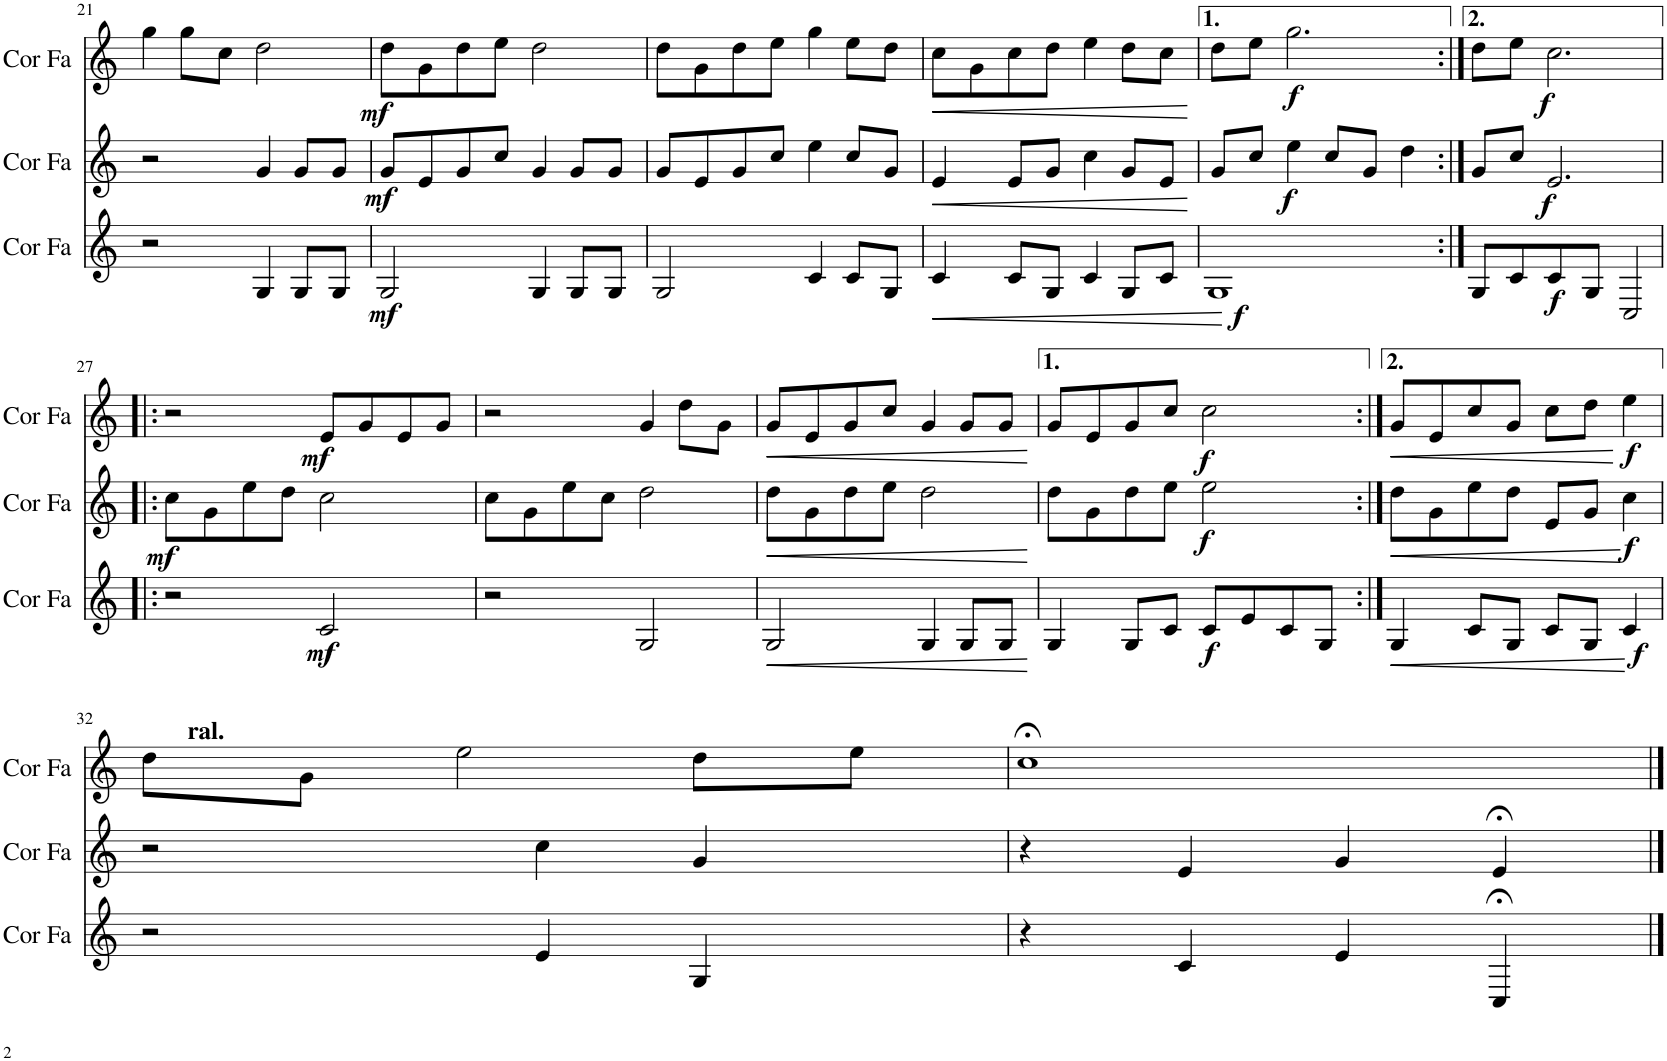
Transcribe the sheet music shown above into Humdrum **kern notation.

**kern	**dynam	**kern	**dynam	**kern	**dynam
*part3	*part3	*part2	*part2	*part1	*part1
*staff3	*staff3	*staff2	*staff2	*staff1	*staff1
*I"Cor en Fa	*	*I"Cor en Fa	*	*I"Cor en Fa	*
*I'Cor Fa	*	*I'Cor Fa	*	*I'Cor Fa	*
!!LO:PB:g=z
*clefG2	*	*clefG2	*	*clefG2	*
*Trd4c7	*	*Trd4c7	*	*Trd4c7	*
*k[]	*	*k[]	*	*k[]	*
*M4/4	*	*M4/4	*	*M4/4	*
=21	=21	=21	=21	=21	=21
2r	.	2r	.	4gg\	.
.	.	.	.	8gg\L	.
.	.	.	.	8cc\J	.
4G/	.	4g/	.	2dd\	.
8G/L	.	8g/L	.	.	.
8G/J	.	8g/J	.	.	.
=22	=22	=22	=22	=22	=22
!	!LO:DY:b	!	!LO:DY:b	!	!LO:DY:b
2G/	mf	8g/L	mf	8dd\L	mf
.	.	8e/	.	8g\	.
.	.	8g/	.	8dd\	.
.	.	8cc/J	.	8ee\J	.
4G/	.	4g/	.	2dd\	.
8G/L	.	8g/L	.	.	.
8G/J	.	8g/J	.	.	.
=23	=23	=23	=23	=23	=23
2G/	.	8g/L	.	8dd\L	.
.	.	8e/	.	8g\	.
.	.	8g/	.	8dd\	.
.	.	8cc/J	.	8ee\J	.
4c/	.	4ee\	.	4gg\	.
8c/L	.	8cc/L	.	8ee\L	.
8G/J	.	8g/J	.	8dd\J	.
=24	=24	=24	=24	=24	=24
!	!LO:HP:b	!	!LO:HP:b	!	!LO:HP:b
4c/	<	4e/	<	8cc\L	<
.	.	.	.	8g\	.
8c/L	.	8e/L	.	8cc\	.
8G/J	.	8g/J	.	8dd\J	.
4c/	.	4cc\	.	4ee\	.
8G/L	.	8g/L	.	8dd\L	.
8c/J	.	8e/J	.	8cc\J	.
.	[	.	[	.	[
=25	=25	=25	=25	=25	=25
!	!LO:DY:b	!	!	!	!
1G	f	8g/L	.	8dd\L	.
.	.	8cc/J	.	8ee\J	.
!	!	!	!LO:DY:b	!	!LO:DY:b
.	.	4ee\	f	2.gg\	f
.	.	8cc/L	.	.	.
.	.	8g/J	.	.	.
.	.	4dd\	.	.	.
=26:|!	=26:|!	=26:|!	=26:|!	=26:|!	=26:|!
8G/L	.	8g/L	.	8dd\L	.
8c/	.	8cc/J	.	8ee\J	.
!	!LO:DY:b	!	!LO:DY:b	!	!LO:DY:b
8c/	f	2.e/	f	2.cc\	f
8G/J	.	.	.	.	.
2C/	.	.	.	.	.
!!LO:LB:g=z
=27!|:	=27!|:	=27!|:	=27!|:	=27!|:	=27!|:
!	!	!	!LO:DY:b	!	!
2r	.	8cc\L	mf	2r	.
.	.	8g\	.	.	.
.	.	8ee\	.	.	.
.	.	8dd\J	.	.	.
!	!LO:DY:b	!	!	!	!LO:DY:b
2c/	mf	2cc\	.	8e/L	mf
.	.	.	.	8g/	.
.	.	.	.	8e/	.
.	.	.	.	8g/J	.
=28	=28	=28	=28	=28	=28
2r	.	8cc\L	.	2r	.
.	.	8g\	.	.	.
.	.	8ee\	.	.	.
.	.	8cc\J	.	.	.
2G/	.	2dd\	.	4g/	.
.	.	.	.	8dd\L	.
.	.	.	.	8g\J	.
=29	=29	=29	=29	=29	=29
!	!LO:HP:b	!	!LO:HP:b	!	!LO:HP:b
2G/	<	8dd\L	<	8g/L	<
.	.	8g\	.	8e/	.
.	.	8dd\	.	8g/	.
.	.	8ee\J	.	8cc/J	.
4G/	.	2dd\	.	4g/	.
8G/L	.	.	.	8g/L	.
8G/J	.	.	.	8g/J	.
.	[	.	[	.	[
=30	=30	=30	=30	=30	=30
4G/	.	8dd\L	.	8g/L	.
.	.	8g\	.	8e/	.
8G/L	.	8dd\	.	8g/	.
8c/J	.	8ee\J	.	8cc/J	.
!	!LO:DY:b	!	!LO:DY:b	!	!LO:DY:b
8c/L	f	2ee\	f	2cc\	f
8e/	.	.	.	.	.
8c/	.	.	.	.	.
8G/J	.	.	.	.	.
=31:|!	=31:|!	=31:|!	=31:|!	=31:|!	=31:|!
!	!LO:HP:b	!	!LO:HP:b	!	!LO:HP:b
4G/	<	8dd\L	<	8g/L	<
.	.	8g\	.	8e/	.
8c/L	.	8ee\	.	8cc/	.
8G/J	.	8dd\J	.	8g/J	.
8c/L	.	8e/L	.	8cc\L	.
8G/J	.	8g/J	.	8dd\J	.
!	!LO:DY:b	!	!LO:DY:b	!	!LO:DY:b
4c/	f	4cc\	f	4ee\	f
.	[	.	[	.	[
!!LO:LB:g=z
=32	=32	=32	=32	=32	=32
!	!	!	!	!LO:TX:a:B:t=ral.	!
2r	.	2r	.	8dd\L	.
.	.	.	.	8g\J	.
.	.	.	.	2ee\	.
4e/	.	4cc\	.	.	.
4G/	.	4g/	.	8dd\L	.
.	.	.	.	8ee\J	.
=33	=33	=33	=33	=33	=33
4r	.	4r	.	1cc;<	.
4c/	.	4e/	.	.	.
4e/	.	4g/	.	.	.
4C;</	.	4e;</	.	.	.
==	==	==	==	==	==
*-	*-	*-	*-	*-	*-
